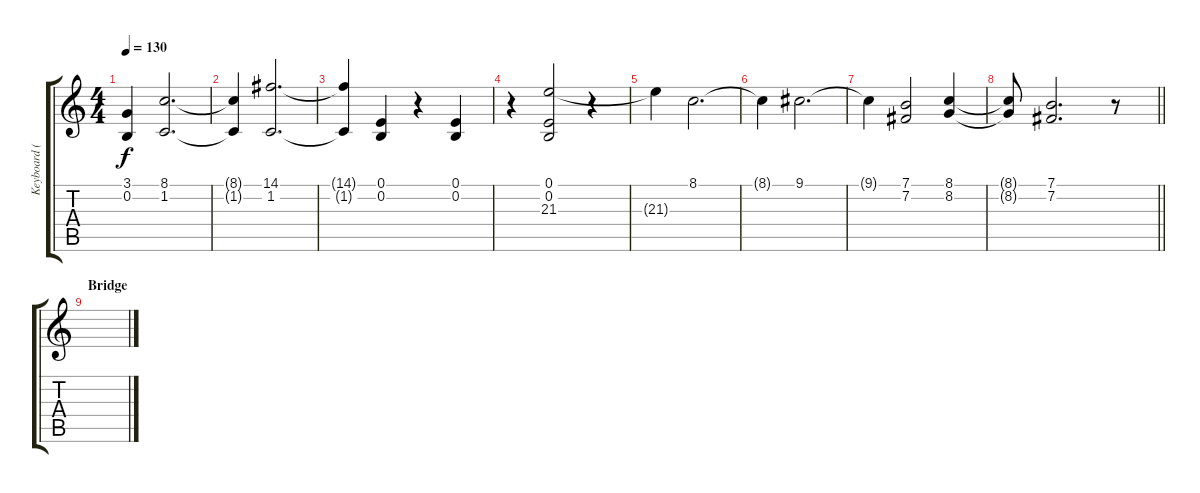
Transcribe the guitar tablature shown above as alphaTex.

\track ("Keyboard (Whistle)" "Keyboard (") {instrument whistle}
\staff {score tabs}
\tuning (E4 B3 G3 D3 A2 E2) {hide}
\ts (4 4)
\tempo 130
\clef g2
\ks c
(3.1 0.2).4{dy f} (8.1 1.2).2{d} |
(8.1{t} 1.2{t}).4 (14.1 1.2).2{d} |
(14.1{t} 1.2{t}).4 (0.1 0.2).4 r.4 (0.1 0.2).4 |
r.4 (0.1 0.2 21.3).2 r.4 |
21.3{t}.4 8.1.2{d} |
8.1{t}.4 9.1.2{d} |
9.1{t}.4 (7.1 7.2).2 (8.1 8.2).4 |
\barLineRight lightlight
(8.1{t} 8.2{t}).8 (7.1 7.2).2{d} r.8 |
\section ("" "Bridge")
